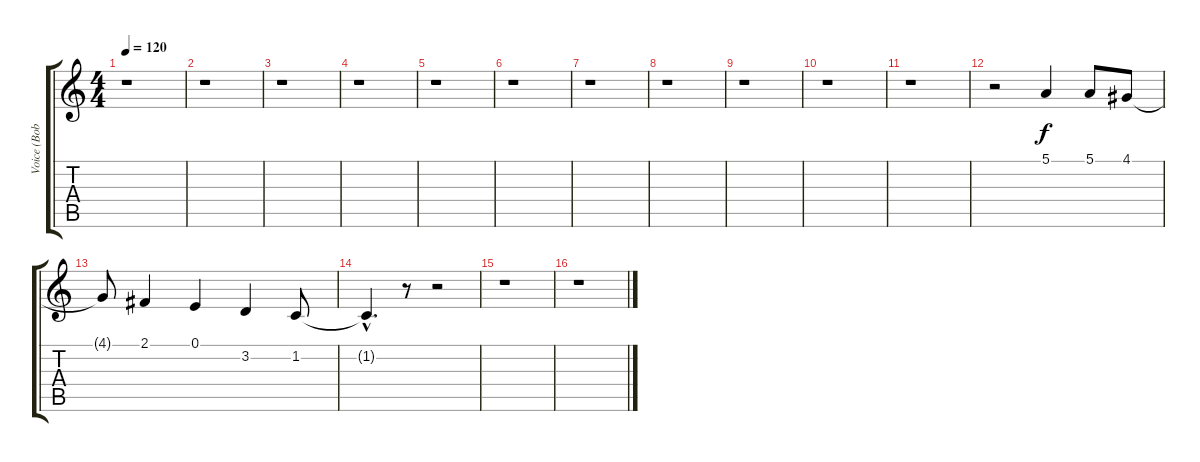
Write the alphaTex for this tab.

\track ("Voice (Bobby)" "Voice (Bob") {instrument flute}
\staff {score tabs}
\tuning (E4 B3 G3 D3 A2 E2) {hide}
\ts (4 4)
\tempo 120
\clef g2
\ks c
r.1{dy f instrument flute} |
r.1 |
r.1 |
r.1 |
r.1 |
r.1 |
r.1 |
r.1 |
r.1 |
r.1 |
r.1 |
r.2 5.1.4 5.1.8 4.1.8 |
4.1{t}.8 2.1.4 0.1.4 3.2.4 1.2.8 |
1.2{hac t}.4{d} r.8 r.2 |
r.1 |
r.1
